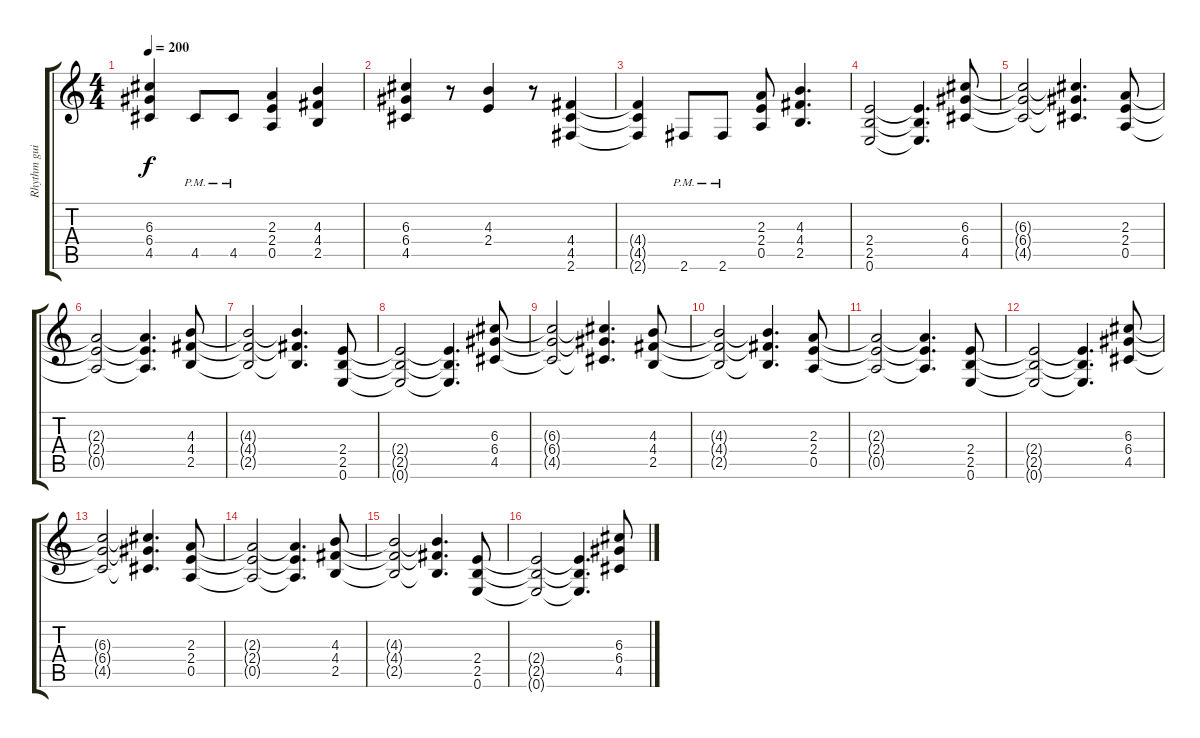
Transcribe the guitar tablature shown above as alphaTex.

\track ("Rhythm guitar 1" "Rhythm gui") {instrument distortionguitar}
\staff {score tabs}
\tuning (E4 B3 G3 D3 A2 E2) {hide}
\ts (4 4)
\tempo 200
\clef g2
\ks c
(6.3{t} 6.4{t} 4.5{t}).4{dy f} 4.5{pm}.8 4.5{pm}.8 (2.3 2.4 0.5).4 (4.3 4.4 2.5).4 |
(6.3 6.4 4.5).4 r.8 (4.3 2.4).4 r.8 (4.4 4.5 2.6).4 |
(4.4{t} 4.5{t} 2.6{t}).4 2.6{pm}.8 2.6{pm}.8 (2.3 2.4 0.5).8 (4.3 4.4 2.5).4{d} |
(2.4 2.5 0.6).2 (2.4{t} 2.5{t} 0.6{t}).4{d} (6.3 6.4 4.5).8 |
(6.3{t} 6.4{t} 4.5{t}).2 (6.3{t} 6.4{t} 4.5{t}).4{d} (2.3 2.4 0.5).8 |
(2.3{t} 2.4{t} 0.5{t}).2 (2.3{t} 2.4{t} 0.5{t}).4{d} (4.3 4.4 2.5).8 |
(4.3{t} 4.4{t} 2.5{t}).2 (4.3{t} 4.4{t} 2.5{t}).4{d} (2.4 2.5 0.6).8 |
(2.4{t} 2.5{t} 0.6{t}).2 (2.4{t} 2.5{t} 0.6{t}).4{d} (6.3 6.4 4.5).8 |
(6.3{t} 6.4{t} 4.5{t}).2 (6.3{t} 6.4{t} 4.5{t}).4{d} (4.3 4.4 2.5).8 |
(4.3{t} 4.4{t} 2.5{t}).2 (4.3{t} 4.4{t} 2.5{t}).4{d} (2.3 2.4 0.5).8 |
(2.3{t} 2.4{t} 0.5{t}).2 (2.3{t} 2.4{t} 0.5{t}).4{d} (2.4 2.5 0.6).8 |
(2.4{t} 2.5{t} 0.6{t}).2 (2.4{t} 2.5{t} 0.6{t}).4{d} (6.3 6.4 4.5).8 |
(6.3{t} 6.4{t} 4.5{t}).2 (6.3{t} 6.4{t} 4.5{t}).4{d} (2.3 2.4 0.5).8 |
(2.3{t} 2.4{t} 0.5{t}).2 (2.3{t} 2.4{t} 0.5{t}).4{d} (4.3 4.4 2.5).8 |
(4.3{t} 4.4{t} 2.5{t}).2 (4.3{t} 4.4{t} 2.5{t}).4{d} (2.4 2.5 0.6).8 |
(2.4{t} 2.5{t} 0.6{t}).2 (2.4{t} 2.5{t} 0.6{t}).4{d} (6.3 6.4 4.5).8
